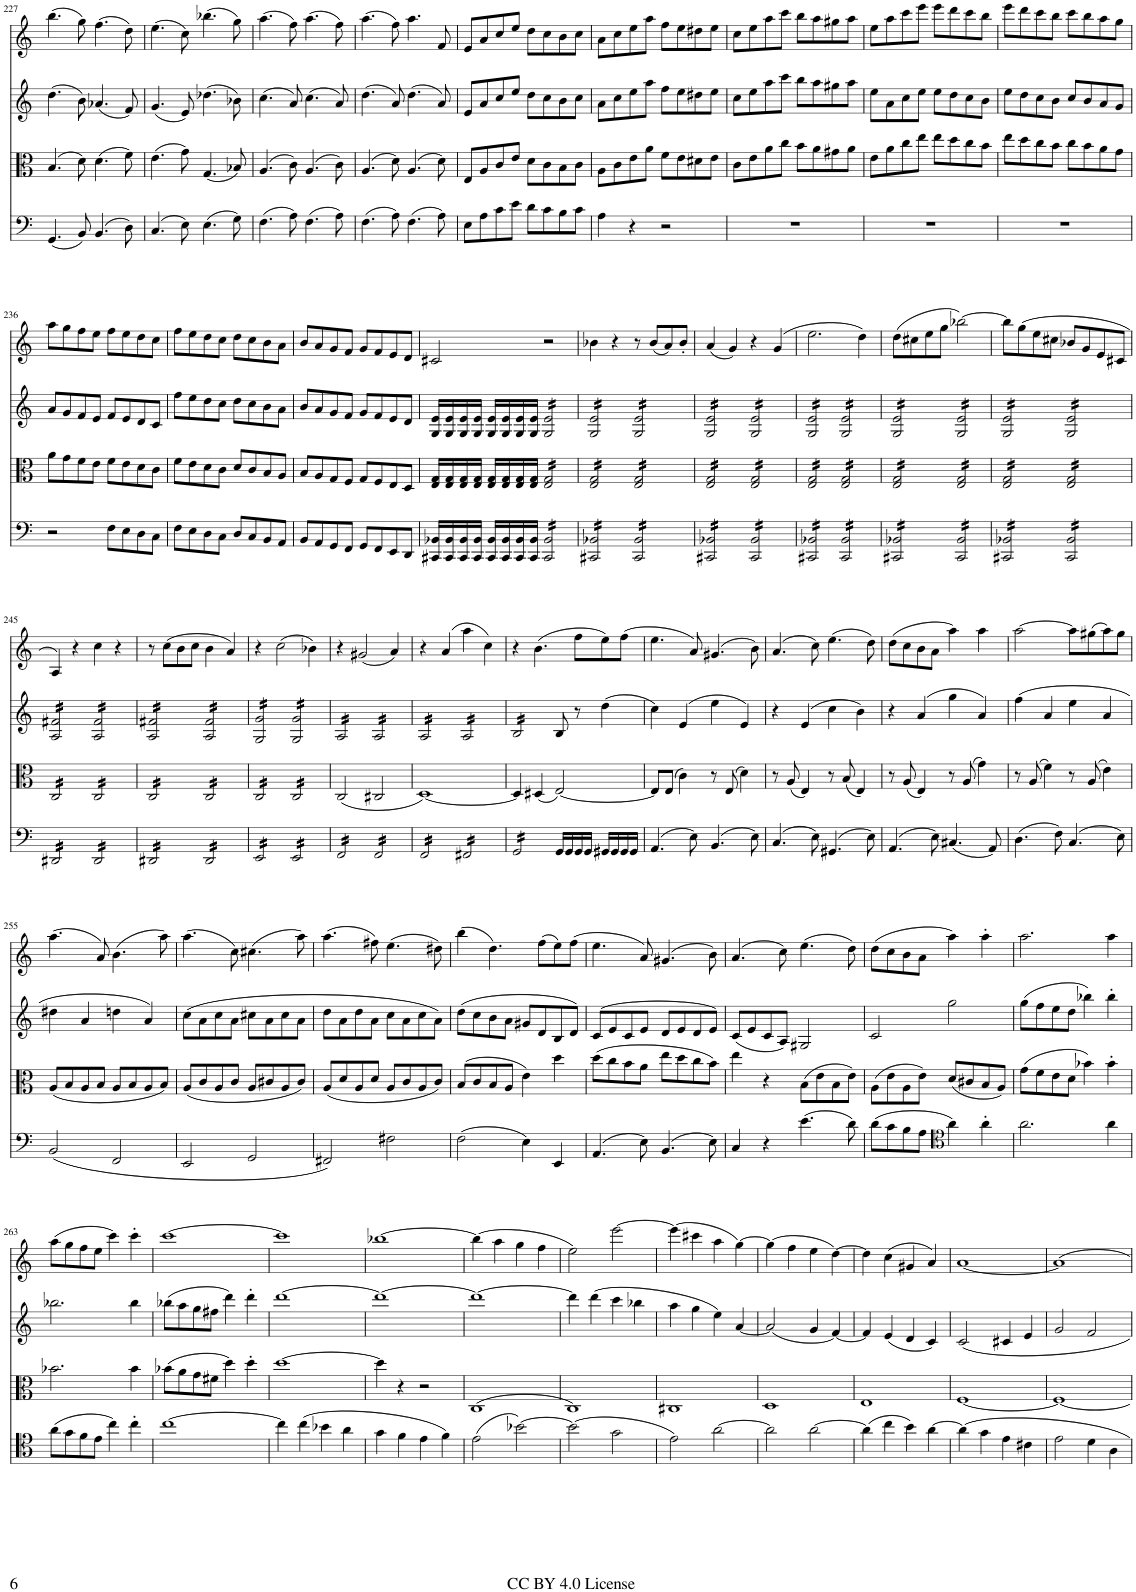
**kern	**kern	**kern	**kern
*part4	*part3	*part2	*part1
*staff4	*staff3	*staff2	*staff1
*I"Cello	*I"Viola	*I"Violin II	*I"Violin I
*	*I'Vla	*I'Vln	*I'Vln
!!LO:PB:g=z
*clefC4	*clefC3	*clefG2	*clefG2
*k[]	*k[]	*k[]	*k[]
*M2/2	*M2/2	*M2/2	*M2/2
*met(c|)	*met(c|)	*met(c|)	*met(c|)
=227	=227	=227	=227
(4.GG/	(4.B/	(4.dd\	(4.bb\
8BB/)	8d\)	8b\)	8gg\)
(4.BB/	(4.d\	(4.a-X/	(4.ff\
8D\)	8f\)	8f/)	8dd\)
=228	=228	=228	=228
(4.C/	(4.e\	(4.g/	(4.ee\
8E\)	8g\)	8e/)	8cc\)
(4.E\	(4.G/	(4.dd-X\	(4.bb-X\
8G\)	8B-X/)	8b-X\)	8gg\)
=229	=229	=229	=229
(4.F\	(4.A/	(4.cc\	(4.aa\
8A\)	8c\)	8a/)	8ff\)
(4.F\	(4.A/	(4.cc\	(4.aa\
8A\)	8c\)	8a/)	8ff\)
=230	=230	=230	=230
(4.F\	(4.A/	(4.dd\	(4.aa\
8A\)	8d\)	8a/)	8ff\)
(4.F\	(4.A/	(4.dd\	4.aa\
8A\)	8d\)	8a/)	8f/
=231	=231	=231	=231
8E\L	8E/L	8e/L	8e/L
8A\	8A/	8a/	8a/
8c\	8c/	8cc/	8cc/
8e\J	8e/J	8ee/J	8ee/J
8d\L	8d\L	8dd\L	8dd\L
8c\	8c\	8cc\	8cc\
8B\	8B\	8b\	8b\
8c\J	8c\J	8cc\J	8cc\J
=232	=232	=232	=232
4A\	8A\L	8a\L	8a\L
.	8c\	8cc\	8cc\
4r	8e\	8ee\	8ee\
.	8a\J	8aa\J	8aa\J
2r	8f\L	8ff\L	8ff\L
.	8e\	8ee\	8ee\
.	8d#X\	8dd#X\	8dd#X\
.	8e\J	8ee\J	8ee\J
=233	=233	=233	=233
1r	8c\L	8cc\L	8cc\L
.	8e\	8ee\	8ee\
.	8a\	8aa\	8aa\
.	8cc\J	8ccc\J	8ccc\J
.	8b\L	8bb\L	8bb\L
.	8a\	8aa\	8aa\
.	8g#X\	8gg#X\	8gg#X\
.	8a\J	8aa\J	8aa\J
=234	=234	=234	=234
1r	8e\L	8ee\L	8ee\L
.	8a\	8a\	8aa\
.	8cc\	8cc\	8ccc\
.	8ee\J	8ee\J	8eee\J
.	8ee\L	8ee\L	8eee\L
.	8dd\	8dd\	8ddd\
.	8cc\	8cc\	8ccc\
.	8b\J	8b\J	8bb\J
=235	=235	=235	=235
1r	8ee\L	8ee\L	8eee\L
.	8dd\	8dd\	8ddd\
.	8cc\	8cc\	8ccc\
.	8b\J	8b\J	8bb\J
.	8cc\L	8cc/L	8ccc\L
.	8b\	8b/	8bb\
.	8a\	8a/	8aa\
.	8g\J	8g/J	8gg\J
!!LO:LB:g=z
=236	=236	=236	=236
2r	8a\L	8a/L	8aa\L
.	8g\	8g/	8gg\
.	8f\	8f/	8ff\
.	8e\J	8e/J	8ee\J
8F\L	8f\L	8f/L	8ff\L
8E\	8e\	8e/	8ee\
8D\	8d\	8d/	8dd\
8C\J	8c\J	8c/J	8cc\J
=237	=237	=237	=237
8F\L	8f\L	8ff\L	8ff\L
8E\	8e\	8ee\	8ee\
8D\	8d\	8dd\	8dd\
8C\J	8c\J	8cc\J	8cc\J
8D/L	8d/L	8dd\L	8dd\L
8C/	8c/	8cc\	8cc\
8BB/	8B/	8b\	8b\
8AA/J	8A/J	8a\J	8a\J
=238	=238	=238	=238
8BB/L	8B/L	8b/L	8b/L
8AA/	8A/	8a/	8a/
8GG/	8G/	8g/	8g/
8FF/J	8F/J	8f/J	8f/J
8GG/L	8G/L	8g/L	8g/L
8FF/	8F/	8f/	8f/
8EE/	8E/	8e/	8e/
8DD/J	8D/J	8d/J	8d/J
=239	=239	=239	=239
16CC#X/ 16BB-X/LL	16E/ 16G/LL	16G/ 16e/LL	2c#X/
16CC#/ 16BB-/	16E/ 16G/	16G/ 16e/	.
16CC#/ 16BB-/	16E/ 16G/	16G/ 16e/	.
16CC#/ 16BB-/JJ	16E/ 16G/JJ	16G/ 16e/JJ	.
16CC#/ 16BB-/LL	16E/ 16G/LL	16G/ 16e/LL	.
16CC#/ 16BB-/	16E/ 16G/	16G/ 16e/	.
16CC#/ 16BB-/	16E/ 16G/	16G/ 16e/	.
16CC#/ 16BB-/JJ	16E/ 16G/JJ	16G/ 16e/JJ	.
*tremolo	*	*	*
*	*tremolo	*	*
*	*	*tremolo	*
16CC#/ 16BB-/LL	16E/ 16G/LL	16G/ 16e/LL	2r
16CC#/ 16BB-/	16E/ 16G/	16G/ 16e/	.
16CC#/ 16BB-/	16E/ 16G/	16G/ 16e/	.
16CC#/ 16BB-/	16E/ 16G/	16G/ 16e/	.
16CC#/ 16BB-/	16E/ 16G/	16G/ 16e/	.
16CC#/ 16BB-/	16E/ 16G/	16G/ 16e/	.
16CC#/ 16BB-/	16E/ 16G/	16G/ 16e/	.
16CC#/ 16BB-/JJ	16E/ 16G/JJ	16G/ 16e/JJ	.
=240	=240	=240	=240
16CC#X/ 16BB-X/LL	16E/ 16G/LL	16G/ 16e/LL	4b-X\
16CC#X/ 16BB-X/	16E/ 16G/	16G/ 16e/	.
16CC#X/ 16BB-X/	16E/ 16G/	16G/ 16e/	.
16CC#X/ 16BB-X/	16E/ 16G/	16G/ 16e/	.
16CC#X/ 16BB-X/	16E/ 16G/	16G/ 16e/	4r
16CC#X/ 16BB-X/	16E/ 16G/	16G/ 16e/	.
16CC#X/ 16BB-X/	16E/ 16G/	16G/ 16e/	.
16CC#X/ 16BB-X/JJ	16E/ 16G/JJ	16G/ 16e/JJ	.
16CC#/ 16BB-/LL	16E/ 16G/LL	16G/ 16e/LL	8r
16CC#/ 16BB-/	16E/ 16G/	16G/ 16e/	.
16CC#/ 16BB-/	16E/ 16G/	16G/ 16e/	(8b-/L
16CC#/ 16BB-/	16E/ 16G/	16G/ 16e/	.
16CC#/ 16BB-/	16E/ 16G/	16G/ 16e/	8a/)
16CC#/ 16BB-/	16E/ 16G/	16G/ 16e/	.
16CC#/ 16BB-/	16E/ 16G/	16G/ 16e/	8b-'/J
16CC#/ 16BB-/JJ	16E/ 16G/JJ	16G/ 16e/JJ	.
=241	=241	=241	=241
16CC#X/ 16BB-X/LL	16E/ 16G/LL	16G/ 16e/LL	(4a/
16CC#X/ 16BB-X/	16E/ 16G/	16G/ 16e/	.
16CC#X/ 16BB-X/	16E/ 16G/	16G/ 16e/	.
16CC#X/ 16BB-X/	16E/ 16G/	16G/ 16e/	.
16CC#X/ 16BB-X/	16E/ 16G/	16G/ 16e/	4g/)
16CC#X/ 16BB-X/	16E/ 16G/	16G/ 16e/	.
16CC#X/ 16BB-X/	16E/ 16G/	16G/ 16e/	.
16CC#X/ 16BB-X/JJ	16E/ 16G/JJ	16G/ 16e/JJ	.
16CC#/ 16BB-/LL	16E/ 16G/LL	16G/ 16e/LL	4r
16CC#/ 16BB-/	16E/ 16G/	16G/ 16e/	.
16CC#/ 16BB-/	16E/ 16G/	16G/ 16e/	.
16CC#/ 16BB-/	16E/ 16G/	16G/ 16e/	.
16CC#/ 16BB-/	16E/ 16G/	16G/ 16e/	(>4g/
16CC#/ 16BB-/	16E/ 16G/	16G/ 16e/	.
16CC#/ 16BB-/	16E/ 16G/	16G/ 16e/	.
16CC#/ 16BB-/JJ	16E/ 16G/JJ	16G/ 16e/JJ	.
=242	=242	=242	=242
16CC#X/ 16BB-X/LL	16E/ 16G/LL	16G/ 16e/LL	2.ee\
16CC#X/ 16BB-X/	16E/ 16G/	16G/ 16e/	.
16CC#X/ 16BB-X/	16E/ 16G/	16G/ 16e/	.
16CC#X/ 16BB-X/	16E/ 16G/	16G/ 16e/	.
16CC#X/ 16BB-X/	16E/ 16G/	16G/ 16e/	.
16CC#X/ 16BB-X/	16E/ 16G/	16G/ 16e/	.
16CC#X/ 16BB-X/	16E/ 16G/	16G/ 16e/	.
16CC#X/ 16BB-X/JJ	16E/ 16G/JJ	16G/ 16e/JJ	.
16CC#/ 16BB-/LL	16E/ 16G/LL	16G/ 16e/LL	.
16CC#/ 16BB-/	16E/ 16G/	16G/ 16e/	.
16CC#/ 16BB-/	16E/ 16G/	16G/ 16e/	.
16CC#/ 16BB-/	16E/ 16G/	16G/ 16e/	.
16CC#/ 16BB-/	16E/ 16G/	16G/ 16e/	4dd\)
16CC#/ 16BB-/	16E/ 16G/	16G/ 16e/	.
16CC#/ 16BB-/	16E/ 16G/	16G/ 16e/	.
16CC#/ 16BB-/JJ	16E/ 16G/JJ	16G/ 16e/JJ	.
=243	=243	=243	=243
16CC#X/ 16BB-X/LL	16E/ 16G/LL	16G/ 16e/LL	(8dd\L
16CC#X/ 16BB-X/	16E/ 16G/	16G/ 16e/	.
16CC#X/ 16BB-X/	16E/ 16G/	16G/ 16e/	8cc#X\
16CC#X/ 16BB-X/	16E/ 16G/	16G/ 16e/	.
16CC#X/ 16BB-X/	16E/ 16G/	16G/ 16e/	8ee\
16CC#X/ 16BB-X/	16E/ 16G/	16G/ 16e/	.
16CC#X/ 16BB-X/	16E/ 16G/	16G/ 16e/	8gg\J
16CC#X/ 16BB-X/JJ	16E/ 16G/JJ	16G/ 16e/JJ	.
16CC#/ 16BB-/LL	16E/ 16G/LL	16G/ 16e/LL	[2bb-X\)
16CC#/ 16BB-/	16E/ 16G/	16G/ 16e/	.
16CC#/ 16BB-/	16E/ 16G/	16G/ 16e/	.
16CC#/ 16BB-/	16E/ 16G/	16G/ 16e/	.
16CC#/ 16BB-/	16E/ 16G/	16G/ 16e/	.
16CC#/ 16BB-/	16E/ 16G/	16G/ 16e/	.
16CC#/ 16BB-/	16E/ 16G/	16G/ 16e/	.
16CC#/ 16BB-/JJ	16E/ 16G/JJ	16G/ 16e/JJ	.
=244	=244	=244	=244
16CC#X/ 16BB-X/LL	16E/ 16G/LL	16G/ 16e/LL	8bb-\L]
16CC#X/ 16BB-X/	16E/ 16G/	16G/ 16e/	.
16CC#X/ 16BB-X/	16E/ 16G/	16G/ 16e/	(8gg\
16CC#X/ 16BB-X/	16E/ 16G/	16G/ 16e/	.
16CC#X/ 16BB-X/	16E/ 16G/	16G/ 16e/	8ee\
16CC#X/ 16BB-X/	16E/ 16G/	16G/ 16e/	.
16CC#X/ 16BB-X/	16E/ 16G/	16G/ 16e/	8cc#X\J
16CC#X/ 16BB-X/JJ	16E/ 16G/JJ	16G/ 16e/JJ	.
16CC#/ 16BB-/LL	16E/ 16G/LL	16G/ 16e/LL	8b-X/L
16CC#/ 16BB-/	16E/ 16G/	16G/ 16e/	.
16CC#/ 16BB-/	16E/ 16G/	16G/ 16e/	8g/
16CC#/ 16BB-/	16E/ 16G/	16G/ 16e/	.
16CC#/ 16BB-/	16E/ 16G/	16G/ 16e/	8e/
16CC#/ 16BB-/	16E/ 16G/	16G/ 16e/	.
16CC#/ 16BB-/	16E/ 16G/	16G/ 16e/	8c#X/J
16CC#/ 16BB-/JJ	16E/ 16G/JJ	16G/ 16e/JJ	.
!!LO:LB:g=z
=245	=245	=245	=245
16DD#X/LL	16C/LL	16A/ 16f#X/LL	4A/)
16DD#X/	16C/	16A/ 16f#X/	.
16DD#X/	16C/	16A/ 16f#X/	.
16DD#X/	16C/	16A/ 16f#X/	.
16DD#X/	16C/	16A/ 16f#X/	4r
16DD#X/	16C/	16A/ 16f#X/	.
16DD#X/	16C/	16A/ 16f#X/	.
16DD#X/JJ	16C/JJ	16A/ 16f#X/JJ	.
16DD#/LL	16C/LL	16A/ 16f#/LL	4cc\
16DD#/	16C/	16A/ 16f#/	.
16DD#/	16C/	16A/ 16f#/	.
16DD#/	16C/	16A/ 16f#/	.
16DD#/	16C/	16A/ 16f#/	4r
16DD#/	16C/	16A/ 16f#/	.
16DD#/	16C/	16A/ 16f#/	.
16DD#/JJ	16C/JJ	16A/ 16f#/JJ	.
=246	=246	=246	=246
16DD#X/LL	16C/LL	16A/ 16f#X/LL	8r
16DD#X/	16C/	16A/ 16f#X/	.
16DD#X/	16C/	16A/ 16f#X/	(8cc\L
16DD#X/	16C/	16A/ 16f#X/	.
16DD#X/	16C/	16A/ 16f#X/	8b\
16DD#X/	16C/	16A/ 16f#X/	.
16DD#X/	16C/	16A/ 16f#X/	8cc\J
16DD#X/JJ	16C/JJ	16A/ 16f#X/JJ	.
16DD#/LL	16C/LL	16A/ 16f#/LL	4b\
16DD#/	16C/	16A/ 16f#/	.
16DD#/	16C/	16A/ 16f#/	.
16DD#/	16C/	16A/ 16f#/	.
16DD#/	16C/	16A/ 16f#/	4a/)
16DD#/	16C/	16A/ 16f#/	.
16DD#/	16C/	16A/ 16f#/	.
16DD#/JJ	16C/JJ	16A/ 16f#/JJ	.
=247	=247	=247	=247
16EE/LL	16C/LL	16G/ 16g/LL	4r
16EE/	16C/	16G/ 16g/	.
16EE/	16C/	16G/ 16g/	.
16EE/	16C/	16G/ 16g/	.
16EE/	16C/	16G/ 16g/	(2cc\
16EE/	16C/	16G/ 16g/	.
16EE/	16C/	16G/ 16g/	.
16EE/JJ	16C/JJ	16G/ 16g/JJ	.
16EE/LL	16C/LL	16G/ 16g/LL	.
16EE/	16C/	16G/ 16g/	.
16EE/	16C/	16G/ 16g/	.
16EE/	16C/	16G/ 16g/	.
16EE/	16C/	16G/ 16g/	4b-X\)
16EE/	16C/	16G/ 16g/	.
16EE/	16C/	16G/ 16g/	.
16EE/JJ	16C/JJ	16G/ 16g/JJ	.
*	*Xtremolo	*	*
=248	=248	=248	=248
16FF/LL	(2C/	16A/LL	4r
16FF/	.	16A/	.
16FF/	.	16A/	.
16FF/	.	16A/	.
16FF/	.	16A/	(2g#X/
16FF/	.	16A/	.
16FF/	.	16A/	.
16FF/JJ	.	16A/JJ	.
16FF/LL	2C#X/	16A/LL	.
16FF/	.	16A/	.
16FF/	.	16A/	.
16FF/	.	16A/	.
16FF/	.	16A/	4a/)
16FF/	.	16A/	.
16FF/	.	16A/	.
16FF/JJ	.	16A/JJ	.
=249	=249	=249	=249
16FF/LL	[1D)	16A/LL	4r
16FF/	.	16A/	.
16FF/	.	16A/	.
16FF/	.	16A/	.
16FF/	.	16A/	(4a/
16FF/	.	16A/	.
16FF/	.	16A/	.
16FF/JJ	.	16A/JJ	.
16FF#X/LL	.	16A/LL	4aa\
16FF#X/	.	16A/	.
16FF#X/	.	16A/	.
16FF#X/	.	16A/	.
16FF#X/	.	16A/	4cc\)
16FF#X/	.	16A/	.
16FF#X/	.	16A/	.
16FF#X/JJ	.	16A/JJ	.
=250	=250	=250	=250
16GG/LL	4D/]	16B/LL	4r
16GG/	.	16B/	.
16GG/	.	16B/	.
16GG/	.	16B/	.
16GG/	(4D#X/	16B/	(4.b\
16GG/	.	16B/	.
16GG/	.	16B/	.
16GG/JJ	.	16B/JJ	.
*	*	*Xtremolo	*
*Xtremolo	*	*	*
16GG/LL	[2E/)	8B/	.
16GG/	.	.	.
16GG/	.	8r	8ff\L
16GG/JJ	.	.	.
16GG#X/LL	.	(4dd\	8ee\)
16GG#/	.	.	.
16GG#/	.	.	(8ff\J
16GG#/JJ	.	.	.
=251	=251	=251	=251
(4.AA/	8E/L]	4cc\)	4.ee\
.	(8E/J	.	.
.	4c\)	(4e/	.
8E\)	.	.	8a/)
(4.BB/	8r	4ee\	(4.g#X/
.	(8E/	.	.
.	4d\)	4e/)	.
8E\)	.	.	8b\)
=252	=252	=252	=252
(4.C/	8r	4r	(4.a/
.	(8A/	.	.
.	4E/)	(4e/	.
8E\)	.	.	8cc\)
(4.GG#X/	8r	4cc\	(4.ee\
.	(8B/	.	.
.	4E/)	4b\)	.
8E\)	.	.	8dd\)
=253	=253	=253	=253
(4.AA/	8r	4r	(8dd\L
.	(8A/	.	8cc\
.	4E/)	(4a/	8b\
8E\)	.	.	8a\J
(4.C#X/	8r	4gg\	4aa\)
.	(8A/	.	.
.	4g\)	4a/)	4aa\
8AA/)	.	.	.
=254	=254	=254	=254
(4.D\	8r	(4ff\	[2aa\
.	(8A/	.	.
.	4f\)	4a/	.
8F\)	.	.	.
(4.C/	8r	4ee\	8aa\L]
.	(8A/	.	(8gg#X\
.	4e\)	4a/	8aa\)
8E\)	.	.	8gg#\J
!!LO:LB:g=z
=255	=255	=255	=255
(2BB/	(8A/L	4dd#X\	(4.aa\
.	8B/	.	.
.	8A/	4a/	.
.	8B/J	.	8a/)
2FF/	8A/L	4ddn\	(4.b\
.	8B/	.	.
.	8A/	4a/)	.
.	8B/J)	.	8aa\)
=256	=256	=256	=256
2EE/	(8A/L	(8cc\L	(4.aa\
.	8c/	8a\	.
.	8A/	8cc\	.
.	8c/J	8a\J	8cc\)
2GG/	8A/L	8cc#X\L	(4.cc#X\
.	8c#X/	8a\	.
.	8A/	8cc#\	.
.	8c#/J)	8a\J	8aa\)
=257	=257	=257	=257
2FF#X/)	(8A/L	8dd\L	(4.aa\
.	8d/	8a\	.
.	8A/	8dd\	.
.	8d/J	8a\J	8ff#X\)
2F#X\	8A/L	8cc\L	(4.ee\
.	8c/	8a\	.
.	8A/	8cc\	.
.	8c/J)	8a\J)	8dd#X\)
=258	=258	=258	=258
(2F\	(8B/L	(8dd\L	(4bb\
.	8c/	8cc\	.
.	8B/	8b\	4.dd\)
.	8A/J	8a\J	.
4E\)	4e\)	8g#X/L	.
.	.	8d/	(8ff\L
4EE/	4dd\	8B/	8ee\)
.	.	8d/J)	(8ff\J
=259	=259	=259	=259
(4.AA/	(8dd\L	(>8c/L	4.ee\
.	8cc\	8e/	.
.	8b\	8c/	.
8E\)	8a\J	8e/J	8a/)
(4.BB/	8ee\L	8d/L	(4.g#X/
.	8dd\	8e/	.
.	8cc\	8d/	.
8E\)	8b\J)	8e/J)	8b\)
=260	=260	=260	=260
4C/	4ee\	(8c/L	(4.a/
.	.	8e/	.
4r	4r	8c/	.
.	.	8A/J)	8cc\)
(4.e\	(8B\L	2G#X/	(4.ee\
.	8e\	.	.
.	8B\	.	.
8d\)	8e\J)	.	8dd\)
=261	=261	=261	=261
(8d\L	(8A\L	2c/	(8dd\L
8c\	8e\	.	8cc\
8B\	8A\	.	8b\
8A\J	8e\J)	.	8a\J
*clefC4	*	*	*
4a\)	(8d/L	2gg\	4aa\)
.	8c#X/	.	.
4a'\	8B/	.	4aa'\
.	8A/J)	.	.
=262	=262	=262	=262
2.a\	(8g\L	(8gg\L	2.aa\
.	8f\	8ff\	.
.	8e\	8ee\	.
.	8d\J	8dd\J	.
.	4b-X\)	4bb-X\)	.
4a\	4b-'\	4bb-'\	4aa\
!!LO:LB:g=z
=263	=263	=263	=263
(8a\L	2.b-X\	2.bb-X\	(8aa\L
8g\	.	.	8gg\
8f\	.	.	8ff\
8e\J	.	.	8ee\J
4cc\)	.	.	4ccc\)
4cc'\	4b-\	4bb-\	4ccc'\
=264	=264	=264	=264
[1cc	(8b-X\L	(8bb-X\L	[1ccc
.	8a\	8aa\	.
.	8g\	8gg\	.
.	8f#X\J	8ff#X\J	.
.	4dd\)	4ddd\)	.
.	4dd'\	4ddd'\	.
=265	=265	=265	=265
4cc\]	[1dd	[1ddd	1ccc]
(4cc\	.	.	.
4b-X\	.	.	.
4a\	.	.	.
=266	=266	=266	=266
4g\	4dd\]	1ddd_	[1bb-X
4f\	4r	.	.
4e\	2r	.	.
4f\)	.	.	.
=267	=267	=267	=267
(2e\	(>1C	1ddd_	(4bb-\]
.	.	.	4aa\
[2b-X\)	.	.	4gg\
.	.	.	4ff\
=268	=268	=268	=268
(2b-\]	1C)	4ddd\]	2ee\)
.	.	(4ddd\	.
2g\	.	4ccc\	[2eee\
.	.	4bb-X\	.
=269	=269	=269	=269
2e\)	1C#X	4aa\	(4eee\]
.	.	4gg\	4ccc#X\
[2a\	.	4ee\)	4aa\
.	.	[4a/	[4gg\)
=270	=270	=270	=270
2a\]	1D	(2a/]	(4gg\]
.	.	.	4ff\
[2a\	.	4g/	4ee\
.	.	[4f/)	[4dd\)
=271	=271	=271	=271
(4a\]	1E	4f/]	4dd\]
4cc\	.	(4e/	(4cc\
4b\)	.	4d/	4g#X/
[4a\	.	4c/)	4a/)
=272	=272	=272	=272
4a\]	[1F	2c/	[1a
4g\	.	.	.
4e\	.	4c#X/	.
4c#X\	.	4e/	.
=273	=273	=273	=273
2e\	1F_	2g/	1a]
4d\	.	2f/	.
4A\	.	.	.
=	=	=	=
*-	*-	*-	*-
